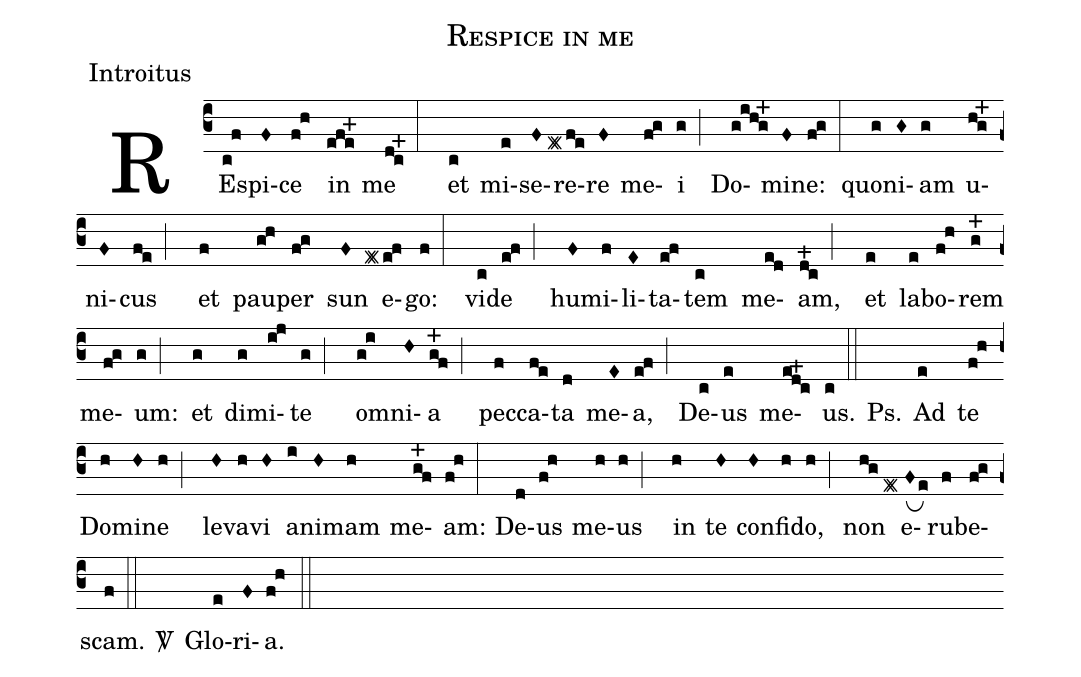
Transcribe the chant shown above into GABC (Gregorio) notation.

name:Respice in me;
office-part:Introitus;
%%
(c3)RE(c!f)spi(F)ce(f!h) in(e!f!e[cs:+]) me(d!c[cs:+]:) et(c) mi(e)se(F)re(e#f!e)re(F) me(f!g)i(g;) Do(g!i!h!g[cs:+])mi(F)ne:(f!g:) quo(g)ni(G)am(g) u(h!g[cs:+])ni(F)cus(f!e;) et(f) pau(g!h)per(f!g) sun(F) e(e#e!f)go:(f:) vi(c)de(e!f;) hu(F)mi(f)li(E)ta(e!f)tem(c) me(e!d)am,(d[cs:+]!c;) et(e) la(e)bo(f!h)rem(g[cs:+]) me(f!g)um:(g;) et(g) di(g)mi(i!j)te(g;) om(g!i)ni(H)a(g[cs:+]!f;) pec(f)ca(f!e)ta(d) me(E)a,(e!f;) De(c)us(e) me(e!d[cs:+]!c)us.(c::)  Ps.() Ad(e) te(f!h) Do(h)mi(H)ne(h;) le(H)va(h)vi(H) a(i)ni(H)mam(h) me(g[cs:+]!f)am:(f!h:) De(d)us(f!h) me(h)us(h;) in(h) te(H) con(H)fi(h)do,(h;) non(h!g) e(e#F[ub:1;3mm]e)ru(f)be(f!g)scam.(f::)  <sp>V/</sp>() Glo(e)ri(F)a.(f!h::)
